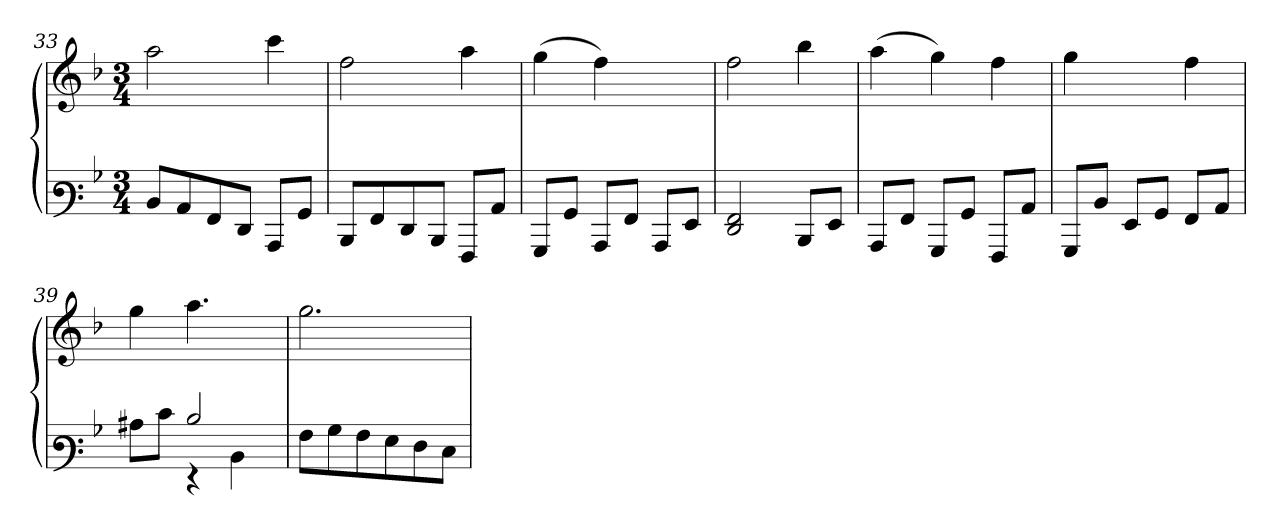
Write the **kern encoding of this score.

**kern	**kern
*part1	*part1
*staff2	*staff1
*clefF3	*clefG3
*k[b-]	*k[b-]
*M3/4	*M3/4
=33	=33
8D/L	2ff\
8C/	.
8AA/	.
8FF/J	.
8CC/L	4aa\
8BB-/J	.
=34	=34
8DD/L	2dd\
8AA/	.
8FF/	.
8DD/J	.
8AAA/L	4ff\
8C/J	.
=35	=35
8BBB-/L	(>4ee\
8BB-/J	.
8CC/L	4dd\)
8AA/J	.
8CC/L	4ryy
8GG/J	.
=36	=36
2FF/ 2AA/	2dd\
8DD/L	4gg\
8GG/J	.
=37	=37
8CC/L	(>4ff\
8AA/J	.
8BBB-/L	4ee\)
8BB-/J	.
8AAA/L	4dd\
8C/J	.
=38	=38
8BBB-/L	4ee\
8D/J	.
8GG/L	4ryy
8BB-/J	.
8AA/L	4dd\
8C/J	.
=39	=39
*^	*
8c#X\L	4ryy	4ee\
8e\J	.	.
2d/	4rGG	4.ff\
.	4D\	.
.	.	8ryy
*v	*v	*
!!LO:LB:g=z
=40	=40
8A\L	(((2.ee\
8B-\	.
8A\	.
8G\	.
8F\	.
8E\J	.
=	=
*-	*-
